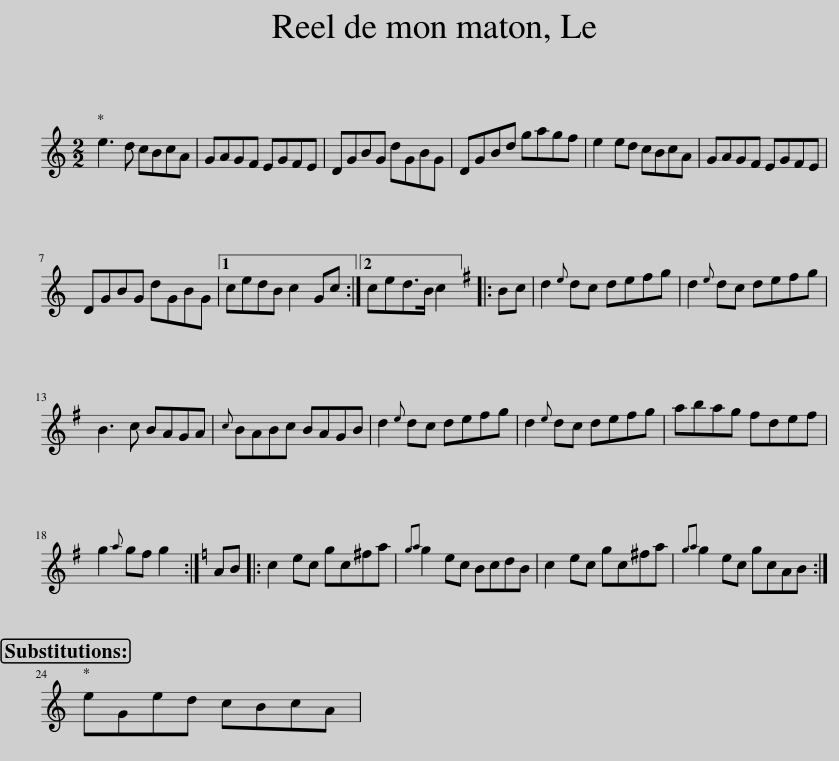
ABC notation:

X:1
L:1/8
M:2/2
I:linebreak $
K:C
V:1 treble
V:1
 e3 d cBcA | GAGF EGFE | DGBG dGBG | DGBd gagf | e2 ed cBcA | %5
 GAGF EGFE |$ DGBG dGBG |1 cedB c2 Gc :|2 ced>B c2 |:[K:G] Bc | %10
 d2{e} dc defg | d2{e} dc defg |$ B3 c BAGA |{c} BABc BAGB | d2{e} dc defg | %15
 d2{e} dc defg | abag fdef |$ g2{a} gf g2 :|[K:C] AB |: c2 ec gc^fa | %20
{ga} g2 ec BcdB | c2 ec gc^fa |{ga} g2 ec gcAB :|$ eGed cBcA | %24
